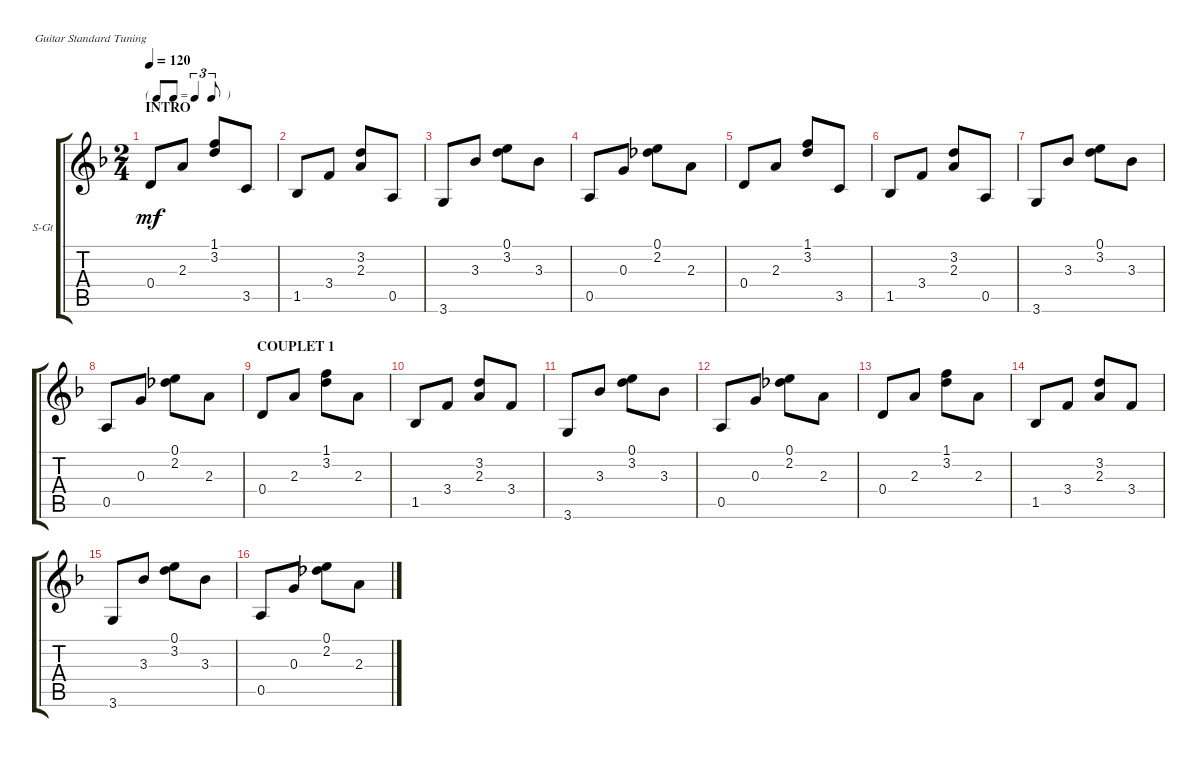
\defaultSystemsLayout 4
\bracketExtendMode groupsimilarinstruments
\firstSystemTrackNameOrientation horizontal
\otherSystemsTrackNameOrientation horizontal
\track ("Steel Guitar" "S-Gt") {instrument acousticguitarsteel}
\staff {score tabs}
\tuning (E4 B3 G3 D3 A2 E2)
\ts (2 4)
\tf triplet8th
\section ("" "INTRO")
\tempo 120
\clef g2
\ks dminor
0.4.8{dy mf instrument acousticguitarsteel} 2.3.8 (3.2 1.1).8 3.5.8 |
1.5.8 3.4.8 (2.3 3.2).8 0.5.8 |
3.6.8 3.3.8 (3.2 0.1).8 3.3.8 |
0.5.8 0.3.8 (2.2 0.1).8 2.3.8 |
0.4.8 2.3.8 (3.2 1.1).8 3.5.8 |
1.5.8 3.4.8 (2.3 3.2).8 0.5.8 |
3.6.8 3.3.8 (3.2 0.1).8 3.3.8 |
0.5.8 0.3.8 (2.2 0.1).8 2.3.8 |
\section ("" "COUPLET 1")
0.4.8 2.3.8 (3.2 1.1).8 2.3.8 |
1.5.8 3.4.8 (2.3 3.2).8 3.4.8 |
3.6.8 3.3.8 (3.2 0.1).8 3.3.8 |
0.5.8 0.3.8 (2.2 0.1).8 2.3.8 |
0.4.8 2.3.8 (3.2 1.1).8 2.3.8 |
1.5.8 3.4.8 (2.3 3.2).8 3.4.8 |
3.6.8 3.3.8 (3.2 0.1).8 3.3.8 |
0.5.8 0.3.8 (2.2 0.1).8 2.3.8
